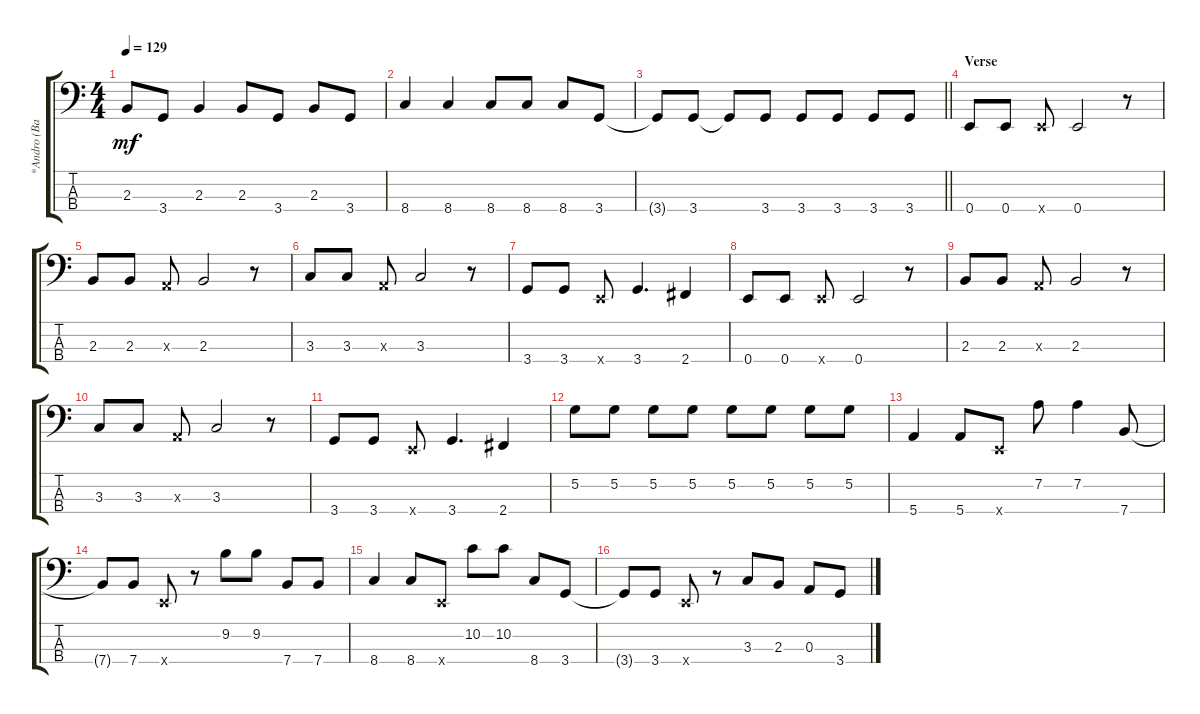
\track ("*Andro (Bass)" "*Andro (Ba") {instrument electricbassfinger}
\staff {score tabs}
\tuning (G2 D2 A1 E1) {hide}
\ts (4 4)
\tempo 129
\clef f4
\ks c
2.3{t}.8{dy mf} 3.4.8 2.3.4 2.3.8 3.4.8 2.3.8 3.4.8 |
8.4.4 8.4.4 8.4.8 8.4.8 8.4.8 3.4.8 |
\barLineRight lightlight
3.4{t}.8 3.4.8 3.4{t}.8 3.4.8 3.4.8 3.4.8 3.4.8 3.4.8 |
\section ("" "Verse")
0.4.8 0.4.8 0.4{x}.8 0.4.2 r.8 |
2.3.8 2.3.8 0.3{x}.8 2.3.2 r.8 |
3.3.8 3.3.8 0.3{x}.8 3.3.2 r.8 |
3.4.8 3.4.8 0.4{x}.8 3.4.4{d} 2.4.4 |
0.4.8 0.4.8 0.4{x}.8 0.4.2 r.8 |
2.3.8 2.3.8 0.3{x}.8 2.3.2 r.8 |
3.3.8 3.3.8 0.3{x}.8 3.3.2 r.8 |
3.4.8 3.4.8 0.4{x}.8 3.4.4{d} 2.4.4 |
5.2.8 5.2.8 5.2.8 5.2.8 5.2.8 5.2.8 5.2.8 5.2.8 |
5.4.4 5.4.8 0.4{x}.8 7.2.8 7.2.4 7.4.8 |
7.4{t}.8 7.4.8 0.4{x}.8 r.8 9.2.8 9.2.8 7.4.8 7.4.8 |
8.4.4 8.4.8 0.4{x}.8 10.2.8 10.2.8 8.4.8 3.4.8 |
3.4{t}.8 3.4.8 0.4{x}.8 r.8 3.3.8 2.3.8 0.3.8 3.4.8
